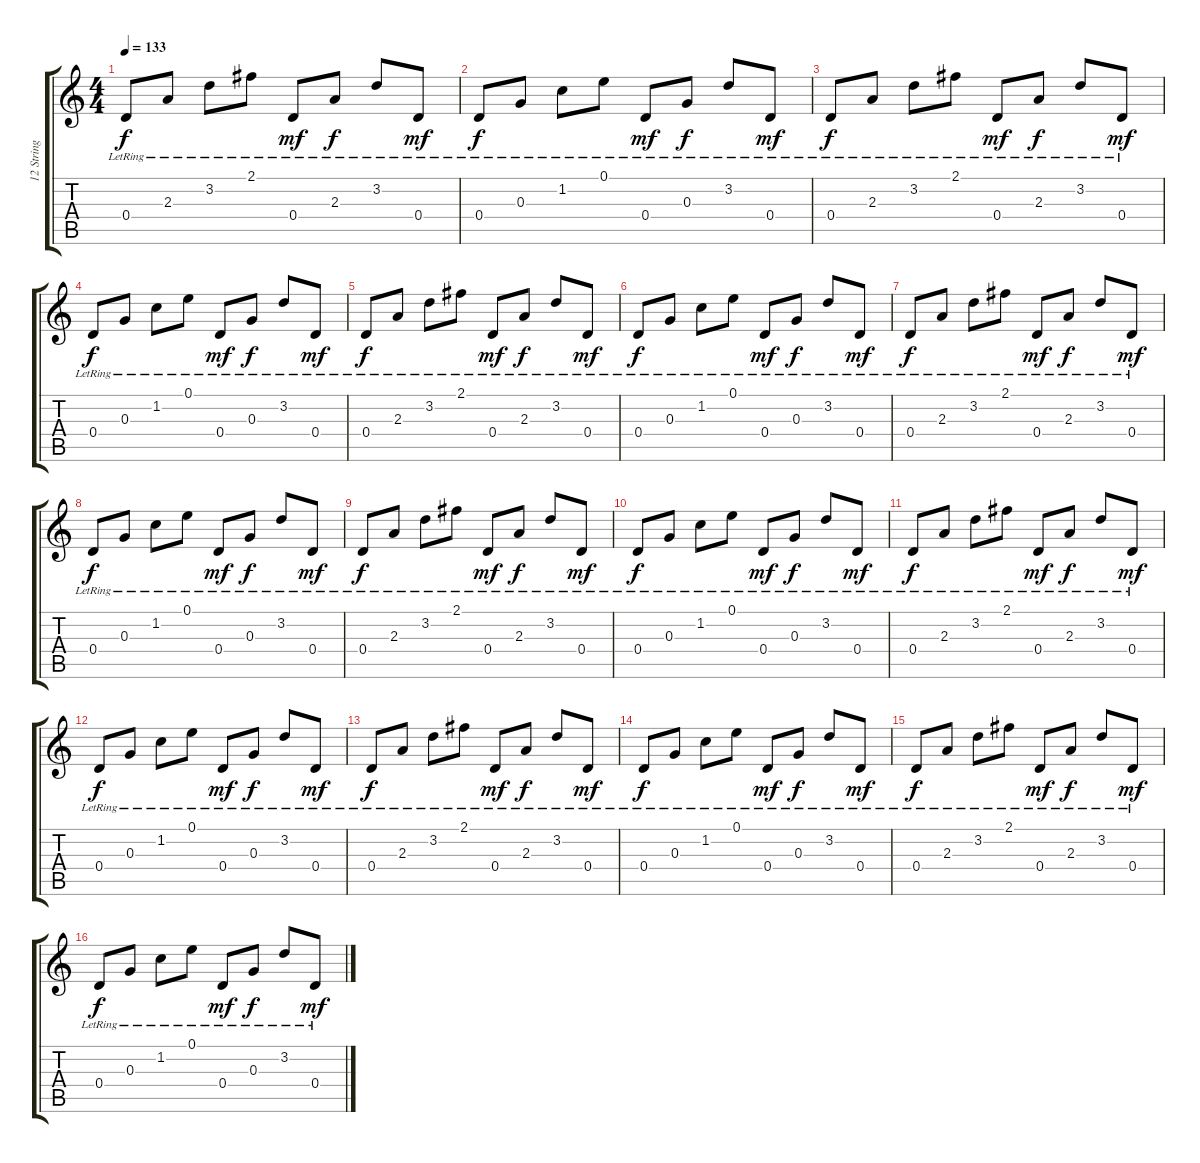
\track ("12 String Guitar" "12 String ") {instrument acousticguitarsteel}
\staff {score tabs}
\tuning (E4 B3 G3 D3 A2 E2) {hide}
\ts (4 4)
\tempo 133
\clef g2
\ks c
0.4{lr}.8{dy f} 2.3{lr}.8 3.2{lr}.8 2.1{lr}.8 0.4{lr}.8{dy mf} 2.3{lr}.8{dy f} 3.2{lr}.8 0.4{lr}.8{dy mf} |
0.4{lr}.8{dy f} 0.3{lr}.8 1.2{lr}.8 0.1{lr}.8 0.4{lr}.8{dy mf} 0.3{lr}.8{dy f} 3.2{lr}.8 0.4{lr}.8{dy mf} |
0.4{lr}.8{dy f} 2.3{lr}.8 3.2{lr}.8 2.1{lr}.8 0.4{lr}.8{dy mf} 2.3{lr}.8{dy f} 3.2{lr}.8 0.4{lr}.8{dy mf} |
0.4{lr}.8{dy f} 0.3{lr}.8 1.2{lr}.8 0.1{lr}.8 0.4{lr}.8{dy mf} 0.3{lr}.8{dy f} 3.2{lr}.8 0.4{lr}.8{dy mf} |
0.4{lr}.8{dy f} 2.3{lr}.8 3.2{lr}.8 2.1{lr}.8 0.4{lr}.8{dy mf} 2.3{lr}.8{dy f} 3.2{lr}.8 0.4{lr}.8{dy mf} |
0.4{lr}.8{dy f} 0.3{lr}.8 1.2{lr}.8 0.1{lr}.8 0.4{lr}.8{dy mf} 0.3{lr}.8{dy f} 3.2{lr}.8 0.4{lr}.8{dy mf} |
0.4{lr}.8{dy f} 2.3{lr}.8 3.2{lr}.8 2.1{lr}.8 0.4{lr}.8{dy mf} 2.3{lr}.8{dy f} 3.2{lr}.8 0.4{lr}.8{dy mf} |
0.4{lr}.8{dy f} 0.3{lr}.8 1.2{lr}.8 0.1{lr}.8 0.4{lr}.8{dy mf} 0.3{lr}.8{dy f} 3.2{lr}.8 0.4{lr}.8{dy mf} |
0.4{lr}.8{dy f} 2.3{lr}.8 3.2{lr}.8 2.1{lr}.8 0.4{lr}.8{dy mf} 2.3{lr}.8{dy f} 3.2{lr}.8 0.4{lr}.8{dy mf} |
0.4{lr}.8{dy f} 0.3{lr}.8 1.2{lr}.8 0.1{lr}.8 0.4{lr}.8{dy mf} 0.3{lr}.8{dy f} 3.2{lr}.8 0.4{lr}.8{dy mf} |
0.4{lr}.8{dy f} 2.3{lr}.8 3.2{lr}.8 2.1{lr}.8 0.4{lr}.8{dy mf} 2.3{lr}.8{dy f} 3.2{lr}.8 0.4{lr}.8{dy mf} |
0.4{lr}.8{dy f} 0.3{lr}.8 1.2{lr}.8 0.1{lr}.8 0.4{lr}.8{dy mf} 0.3{lr}.8{dy f} 3.2{lr}.8 0.4{lr}.8{dy mf} |
0.4{lr}.8{dy f} 2.3{lr}.8 3.2{lr}.8 2.1{lr}.8 0.4{lr}.8{dy mf} 2.3{lr}.8{dy f} 3.2{lr}.8 0.4{lr}.8{dy mf} |
0.4{lr}.8{dy f} 0.3{lr}.8 1.2{lr}.8 0.1{lr}.8 0.4{lr}.8{dy mf} 0.3{lr}.8{dy f} 3.2{lr}.8 0.4{lr}.8{dy mf} |
0.4{lr}.8{dy f} 2.3{lr}.8 3.2{lr}.8 2.1{lr}.8 0.4{lr}.8{dy mf} 2.3{lr}.8{dy f} 3.2{lr}.8 0.4{lr}.8{dy mf} |
0.4{lr}.8{dy f} 0.3{lr}.8 1.2{lr}.8 0.1{lr}.8 0.4{lr}.8{dy mf} 0.3{lr}.8{dy f} 3.2{lr}.8 0.4{lr}.8{dy mf}
